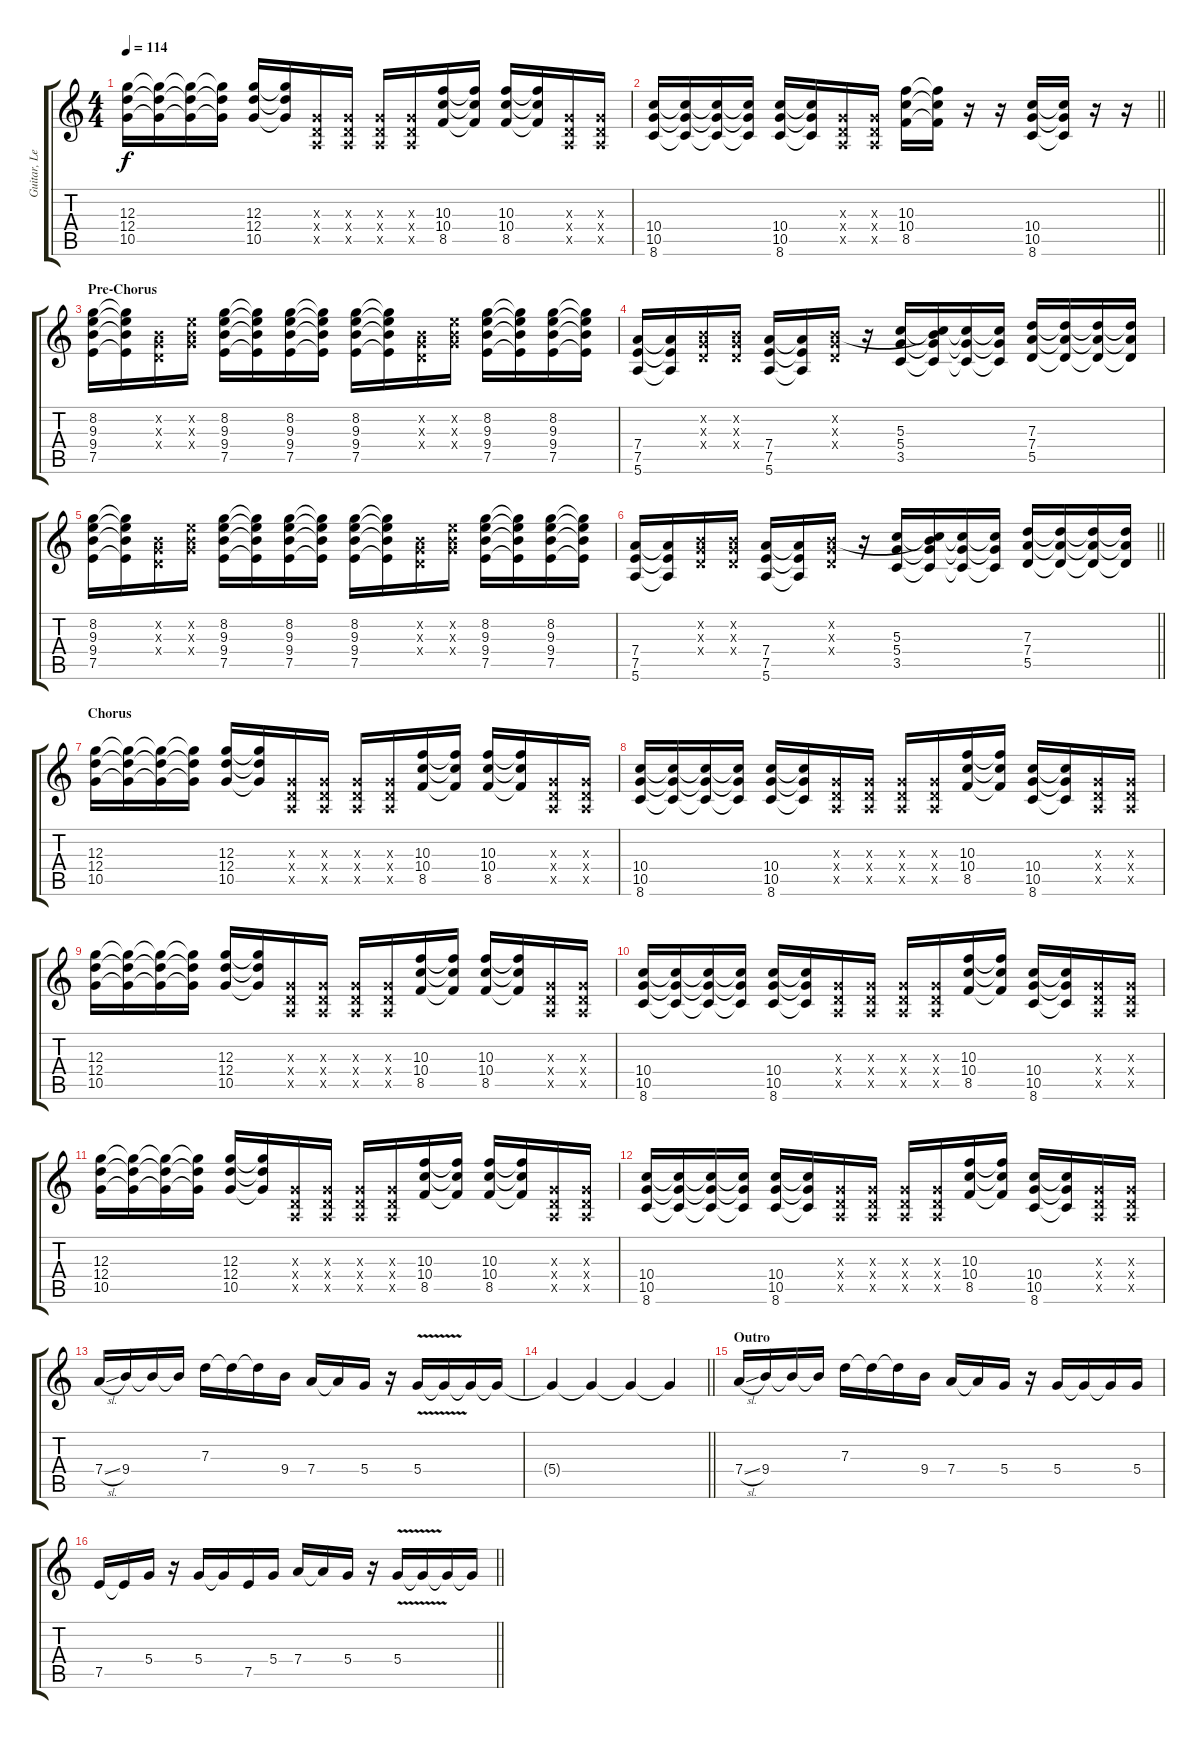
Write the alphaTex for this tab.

\track ("Guitar, Lead" "Guitar, Le") {instrument distortionguitar}
\staff {score tabs}
\tuning (E4 B3 G3 D3 A2 E2) {hide}
\ts (4 4)
\tempo 114
\clef g2
\ks c
(12.3 12.4 10.5).16{dy f} (12.3{t} 12.4{t} 10.5{t}).16 (12.3{t} 12.4{t} 10.5{t}).16 (12.3{t} 12.4{t} 10.5{t}).16 (12.3 12.4 10.5).16 (12.3{t} 12.4{t} 10.5{t}).16 (0.3{x} 0.4{x} 0.5{x}).16 (0.3{x} 0.4{x} 0.5{x}).16 (0.3{x} 0.4{x} 0.5{x}).16 (0.3{x} 0.4{x} 0.5{x}).16 (10.3 10.4 8.5).16 (10.3{t} 10.4{t} 8.5{t}).16 (10.3 10.4 8.5).16 (10.3{t} 10.4{t} 8.5{t}).16 (0.3{x} 0.4{x} 0.5{x}).16 (0.3{x} 0.4{x} 0.5{x}).16 |
\barLineRight lightlight
(10.4 10.5 8.6).16 (10.4{t} 10.5{t} 8.6{t}).16 (10.4{t} 10.5{t} 8.6{t}).16 (10.4{t} 10.5{t} 8.6{t}).16 (10.4 10.5 8.6).16 (10.4{t} 10.5{t} 8.6{t}).16 (0.3{x} 0.4{x} 0.5{x}).16 (0.3{x} 0.4{x} 0.5{x}).16 (10.3 10.4 8.5).16 (10.3{t} 10.4{t} 8.5{t}).16 r.16 r.16 (10.4 10.5 8.6).16 (10.4{t} 10.5{t} 8.6{t}).16 r.16 r.16 |
\section ("" "Pre-Chorus")
(8.2 9.3 9.4 7.5).16 (8.2{t} 9.3{t} 9.4{t} 7.5{t}).16 (0.2{x} 0.3{x} 0.4{x}).16 (5.2{x} 4.3{x} 5.4{x}).16 (8.2 9.3 9.4 7.5).16 (8.2{t} 9.3{t} 9.4{t} 7.5{t}).16 (8.2 9.3 9.4 7.5).16 (8.2{t} 9.3{t} 9.4{t} 7.5{t}).16 (8.2 9.3 9.4 7.5).16 (8.2{t} 9.3{t} 9.4{t} 7.5{t}).16 (0.2{x} 0.3{x} 0.4{x}).16 (5.2{x} 4.3{x} 5.4{x}).16 (8.2 9.3 9.4 7.5).16 (8.2{t} 9.3{t} 9.4{t} 7.5{t}).16 (8.2 9.3 9.4 7.5).16 (8.2{t} 9.3{t} 9.4{t} 7.5{t}).16 |
(7.4 7.5 5.6).16 (7.4{t} 7.5{t} 5.6{t}).16 (0.2{x} 0.3{x} 0.4{x}).16 (0.2{x} 0.3{x} 0.4{x}).16 (7.4 7.5 5.6).16 (7.4{t} 7.5{t} 5.6{t}).16 (0.2{x} 0.3{x} 0.4{x}).16 r.16 (5.3 5.4 3.5).16 (0.2{t} 5.3{t} 5.4{t} 3.5{t}).16 (5.3{t} 5.4{t} 3.5{t}).16 (5.3{t} 5.4{t} 3.5{t}).16 (7.3 7.4 5.5).16 (7.3{t} 7.4{t} 5.5{t}).16 (7.3{t} 7.4{t} 5.5{t}).16 (7.3{t} 7.4{t} 5.5{t}).16 |
(8.2 9.3 9.4 7.5).16 (8.2{t} 9.3{t} 9.4{t} 7.5{t}).16 (0.2{x} 0.3{x} 0.4{x}).16 (5.2{x} 4.3{x} 5.4{x}).16 (8.2 9.3 9.4 7.5).16 (8.2{t} 9.3{t} 9.4{t} 7.5{t}).16 (8.2 9.3 9.4 7.5).16 (8.2{t} 9.3{t} 9.4{t} 7.5{t}).16 (8.2 9.3 9.4 7.5).16 (8.2{t} 9.3{t} 9.4{t} 7.5{t}).16 (0.2{x} 0.3{x} 0.4{x}).16 (5.2{x} 4.3{x} 5.4{x}).16 (8.2 9.3 9.4 7.5).16 (8.2{t} 9.3{t} 9.4{t} 7.5{t}).16 (8.2 9.3 9.4 7.5).16 (8.2{t} 9.3{t} 9.4{t} 7.5{t}).16 |
\barLineRight lightlight
(7.4 7.5 5.6).16 (7.4{t} 7.5{t} 5.6{t}).16 (0.2{x} 0.3{x} 0.4{x}).16 (0.2{x} 0.3{x} 0.4{x}).16 (7.4 7.5 5.6).16 (7.4{t} 7.5{t} 5.6{t}).16 (0.2{x} 0.3{x} 0.4{x}).16 r.16 (5.3 5.4 3.5).16 (0.2{t} 5.3{t} 5.4{t} 3.5{t}).16 (5.3{t} 5.4{t} 3.5{t}).16 (5.3{t} 5.4{t} 3.5{t}).16 (7.3 7.4 5.5).16 (7.3{t} 7.4{t} 5.5{t}).16 (7.3{t} 7.4{t} 5.5{t}).16 (7.3{t} 7.4{t} 5.5{t}).16 |
\section ("" "Chorus")
(12.3 12.4 10.5).16 (12.3{t} 12.4{t} 10.5{t}).16 (12.3{t} 12.4{t} 10.5{t}).16 (12.3{t} 12.4{t} 10.5{t}).16 (12.3 12.4 10.5).16 (12.3{t} 12.4{t} 10.5{t}).16 (0.3{x} 0.4{x} 0.5{x}).16 (0.3{x} 0.4{x} 0.5{x}).16 (0.3{x} 0.4{x} 0.5{x}).16 (0.3{x} 0.4{x} 0.5{x}).16 (10.3 10.4 8.5).16 (10.3{t} 10.4{t} 8.5{t}).16 (10.3 10.4 8.5).16 (10.3{t} 10.4{t} 8.5{t}).16 (0.3{x} 0.4{x} 0.5{x}).16 (0.3{x} 0.4{x} 0.5{x}).16 |
(10.4 10.5 8.6).16 (10.4{t} 10.5{t} 8.6{t}).16 (10.4{t} 10.5{t} 8.6{t}).16 (10.4{t} 10.5{t} 8.6{t}).16 (10.4 10.5 8.6).16 (10.4{t} 10.5{t} 8.6{t}).16 (0.3{x} 0.4{x} 0.5{x}).16 (0.3{x} 0.4{x} 0.5{x}).16 (0.3{x} 0.4{x} 0.5{x}).16 (0.3{x} 0.4{x} 0.5{x}).16 (10.3 10.4 8.5).16 (10.3{t} 10.4{t} 8.5{t}).16 (10.4 10.5 8.6).16 (10.4{t} 10.5{t} 8.6{t}).16 (0.3{x} 0.4{x} 0.5{x}).16 (0.3{x} 0.4{x} 0.5{x}).16 |
(12.3 12.4 10.5).16 (12.3{t} 12.4{t} 10.5{t}).16 (12.3{t} 12.4{t} 10.5{t}).16 (12.3{t} 12.4{t} 10.5{t}).16 (12.3 12.4 10.5).16 (12.3{t} 12.4{t} 10.5{t}).16 (0.3{x} 0.4{x} 0.5{x}).16 (0.3{x} 0.4{x} 0.5{x}).16 (0.3{x} 0.4{x} 0.5{x}).16 (0.3{x} 0.4{x} 0.5{x}).16 (10.3 10.4 8.5).16 (10.3{t} 10.4{t} 8.5{t}).16 (10.3 10.4 8.5).16 (10.3{t} 10.4{t} 8.5{t}).16 (0.3{x} 0.4{x} 0.5{x}).16 (0.3{x} 0.4{x} 0.5{x}).16 |
(10.4 10.5 8.6).16 (10.4{t} 10.5{t} 8.6{t}).16 (10.4{t} 10.5{t} 8.6{t}).16 (10.4{t} 10.5{t} 8.6{t}).16 (10.4 10.5 8.6).16 (10.4{t} 10.5{t} 8.6{t}).16 (0.3{x} 0.4{x} 0.5{x}).16 (0.3{x} 0.4{x} 0.5{x}).16 (0.3{x} 0.4{x} 0.5{x}).16 (0.3{x} 0.4{x} 0.5{x}).16 (10.3 10.4 8.5).16 (10.3{t} 10.4{t} 8.5{t}).16 (10.4 10.5 8.6).16 (10.4{t} 10.5{t} 8.6{t}).16 (0.3{x} 0.4{x} 0.5{x}).16 (0.3{x} 0.4{x} 0.5{x}).16 |
(12.3 12.4 10.5).16 (12.3{t} 12.4{t} 10.5{t}).16 (12.3{t} 12.4{t} 10.5{t}).16 (12.3{t} 12.4{t} 10.5{t}).16 (12.3 12.4 10.5).16 (12.3{t} 12.4{t} 10.5{t}).16 (0.3{x} 0.4{x} 0.5{x}).16 (0.3{x} 0.4{x} 0.5{x}).16 (0.3{x} 0.4{x} 0.5{x}).16 (0.3{x} 0.4{x} 0.5{x}).16 (10.3 10.4 8.5).16 (10.3{t} 10.4{t} 8.5{t}).16 (10.3 10.4 8.5).16 (10.3{t} 10.4{t} 8.5{t}).16 (0.3{x} 0.4{x} 0.5{x}).16 (0.3{x} 0.4{x} 0.5{x}).16 |
(10.4 10.5 8.6).16 (10.4{t} 10.5{t} 8.6{t}).16 (10.4{t} 10.5{t} 8.6{t}).16 (10.4{t} 10.5{t} 8.6{t}).16 (10.4 10.5 8.6).16 (10.4{t} 10.5{t} 8.6{t}).16 (0.3{x} 0.4{x} 0.5{x}).16 (0.3{x} 0.4{x} 0.5{x}).16 (0.3{x} 0.4{x} 0.5{x}).16 (0.3{x} 0.4{x} 0.5{x}).16 (10.3 10.4 8.5).16 (10.3{t} 10.4{t} 8.5{t}).16 (10.4 10.5 8.6).16 (10.4{t} 10.5{t} 8.6{t}).16 (0.3{x} 0.4{x} 0.5{x}).16 (0.3{x} 0.4{x} 0.5{x}).16 |
7.4{sl}.16 9.4.16 9.4{t}.16 9.4{t}.16 7.3.16 7.3{t}.16 7.3{t}.16 9.4.16 7.4.16 7.4{t}.16 5.4.16 r.16 5.4{v}.16 5.4{t}.16 5.4{t}.16 5.4{t}.16 |
\barLineRight lightlight
5.4{t}.4 5.4{t}.4 5.4{t}.4 5.4{t}.4 |
\section ("" "Outro")
7.4{sl}.16 9.4.16 9.4{t}.16 9.4{t}.16 7.3.16 7.3{t}.16 7.3{t}.16 9.4.16 7.4.16 7.4{t}.16 5.4.16 r.16 5.4.16 5.4{t}.16 5.4{t}.16 5.4.16 |
\barLineRight lightlight
7.5.16 7.5{t}.16 5.4.16 r.16 5.4.16 5.4{t}.16 7.5.16 5.4.16 7.4.16 7.4{t}.16 5.4.16 r.16 5.4{v}.16 5.4{t}.16 5.4{t}.16 5.4{t}.16
